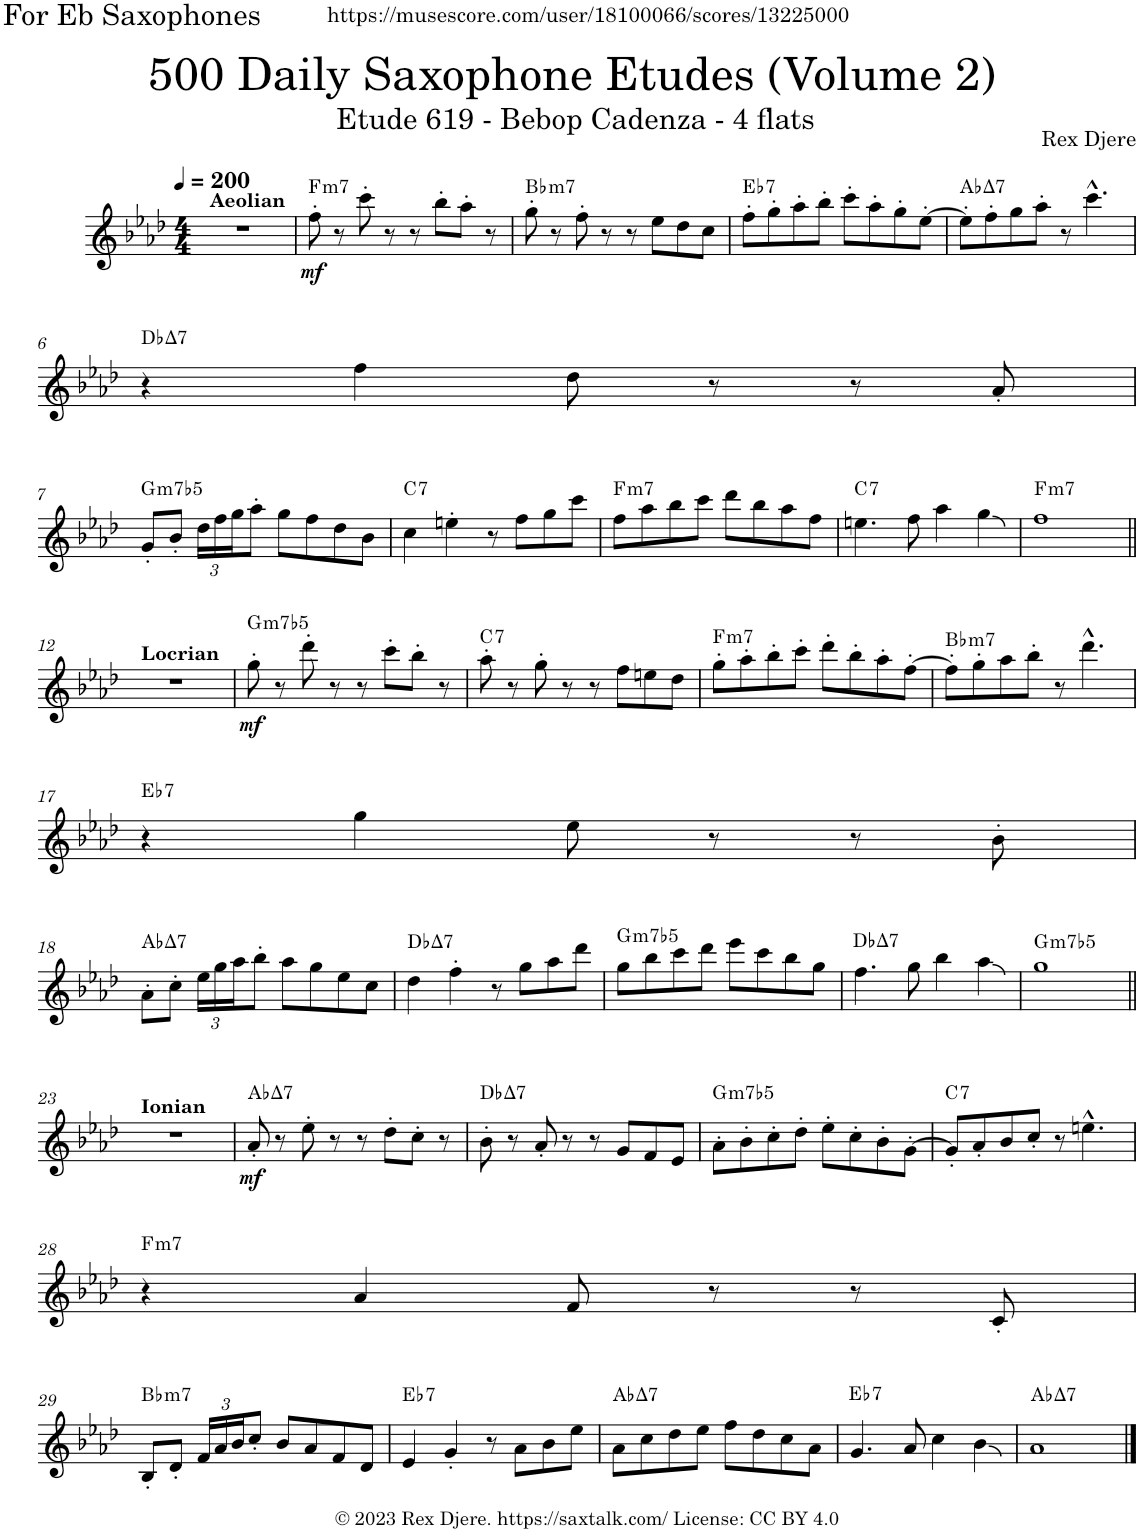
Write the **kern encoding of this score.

**kern	**dynam	**harte
*part1	*part1	*part1
*staff1	*staff1	*
*I"Alto Saxophone	*	*
*I'A. Sax.	*	*
*clefG2	*	*
*Trd5c9	*	*
*k[b-e-a-d-]	*	*
*M4/4	*	*
*MM200	*	*
=1	=1	=1
!LO:TX:a:B:t=Aeolian	!	!
1r	.	.
=2	=2	=2
!	!LO:DY:b	!LO:H:kt=m7
8ff'\	mf	F:min7
8r	.	.
8ccc'\	.	.
8r	.	.
8r	.	.
8bb-'\L	.	.
8aa-'\J	.	.
8r	.	.
=3	=3	=3
!	!	!LO:H:kt=m7
8gg'\	.	Bb:min7
8r	.	.
8ff'\	.	.
8r	.	.
8r	.	.
8ee-\L	.	.
8dd-\	.	.
8cc\J	.	.
=4	=4	=4
!	!	!LO:H:kt=7
8ff'\L	.	Eb:7
8gg'\	.	.
8aa-'\	.	.
8bb-'\J	.	.
8ccc'\L	.	.
8aa-'\	.	.
8gg'\	.	.
[8ee-'\J	.	.
=5	=5	=5
!	!	!LO:H:kt=7
8ee-'\L]	.	Ab:maj7
8ff'\	.	.
8gg\	.	.
8aa-'\J	.	.
8r	.	.
4.ccc^^\	.	.
!!LO:LB:g=z
=6	=6	=6
!	!	!LO:H:kt=7
4r	.	Db:maj7
4ff\	.	.
8dd-\	.	.
8r	.	.
8r	.	.
8a-'/	.	.
!!LO:LB:g=z
=7	=7	=7
!	!	!LO:H:kt=m7b5
8g'/L	.	G:hdim7
8b-'/J	.	.
*Xbrackettup	*	*
24dd-\LL	.	.
24ff\	.	.
24gg\J	.	.
8aa-'\J	.	.
8gg\L	.	.
8ff\	.	.
8dd-\	.	.
8b-\J	.	.
=8	=8	=8
!	!	!LO:H:kt=7
4cc\	.	C:7
4een'\	.	.
8r	.	.
8ff\L	.	.
8gg\	.	.
8ccc\J	.	.
=9	=9	=9
!	!	!LO:H:kt=m7
8ff\L	.	F:min7
8aa-\	.	.
8bb-\	.	.
8ccc\J	.	.
8ddd-\L	.	.
8bb-\	.	.
8aa-\	.	.
8ff\J	.	.
=10	=10	=10
!	!	!LO:H:kt=7
4.een\	.	C:7
8ff\	.	.
4aa-\	.	.
4gg\	.	.
=11	=11	=11
!	!	!LO:H:kt=m7
1ff	.	F:min7
!!LO:LB:g=z
=12||	=12||	=12||
!LO:TX:a:B:t=Locrian	!	!
1r	.	.
=13	=13	=13
!	!LO:DY:b	!LO:H:kt=m7b5
8gg'\	mf	G:hdim7
8r	.	.
8ddd-'\	.	.
8r	.	.
8r	.	.
8ccc'\L	.	.
8bb-'\J	.	.
8r	.	.
=14	=14	=14
!	!	!LO:H:kt=7
8aa-'\	.	C:7
8r	.	.
8gg'\	.	.
8r	.	.
8r	.	.
8ff\L	.	.
8een\	.	.
8dd-\J	.	.
=15	=15	=15
!	!	!LO:H:kt=m7
8gg'\L	.	F:min7
8aa-'\	.	.
8bb-'\	.	.
8ccc'\J	.	.
8ddd-'\L	.	.
8bb-'\	.	.
8aa-'\	.	.
[8ff'\J	.	.
=16	=16	=16
!	!	!LO:H:kt=m7
8ff'\L]	.	Bb:min7
8gg'\	.	.
8aa-\	.	.
8bb-'\J	.	.
8r	.	.
4.ddd-^^\	.	.
!!LO:LB:g=z
=17	=17	=17
!	!	!LO:H:kt=7
4r	.	Eb:7
4gg\	.	.
8ee-\	.	.
8r	.	.
8r	.	.
8b-'\	.	.
!!LO:LB:g=z
=18	=18	=18
!	!	!LO:H:kt=7
8a-'\L	.	Ab:maj7
8cc'\J	.	.
24ee-\LL	.	.
24gg\	.	.
24aa-\J	.	.
8bb-'\J	.	.
8aa-\L	.	.
8gg\	.	.
8ee-\	.	.
8cc\J	.	.
=19	=19	=19
!	!	!LO:H:kt=7
4dd-\	.	Db:maj7
4ff'\	.	.
8r	.	.
8gg\L	.	.
8aa-\	.	.
8ddd-\J	.	.
=20	=20	=20
!	!	!LO:H:kt=m7b5
8gg\L	.	G:hdim7
8bb-\	.	.
8ccc\	.	.
8ddd-\J	.	.
8eee-\L	.	.
8ccc\	.	.
8bb-\	.	.
8gg\J	.	.
=21	=21	=21
!	!	!LO:H:kt=7
4.ff\	.	Db:maj7
8gg\	.	.
4bb-\	.	.
4aa-\	.	.
=22	=22	=22
!	!	!LO:H:kt=m7b5
1gg	.	G:hdim7
!!LO:LB:g=z
=23||	=23||	=23||
!LO:TX:a:B:t=Ionian	!	!
1r	.	.
=24	=24	=24
!	!LO:DY:b	!LO:H:kt=7
8a-'/	mf	Ab:maj7
8r	.	.
8ee-'\	.	.
8r	.	.
8r	.	.
8dd-'\L	.	.
8cc'\J	.	.
8r	.	.
=25	=25	=25
!	!	!LO:H:kt=7
8b-'\	.	Db:maj7
8r	.	.
8a-'/	.	.
8r	.	.
8r	.	.
8g/L	.	.
8f/	.	.
8e-/J	.	.
=26	=26	=26
!	!	!LO:H:kt=m7b5
8a-'\L	.	G:hdim7
8b-'\	.	.
8cc'\	.	.
8dd-'\J	.	.
8ee-'\L	.	.
8cc'\	.	.
8b-'\	.	.
[8g'\J	.	.
=27	=27	=27
!	!	!LO:H:kt=7
8g'/L]	.	C:7
8a-'/	.	.
8b-/	.	.
8cc'/J	.	.
8r	.	.
4.een^^\	.	.
!!LO:LB:g=z
=28	=28	=28
!	!	!LO:H:kt=m7
4r	.	F:min7
4a-/	.	.
8f/	.	.
8r	.	.
8r	.	.
8c'/	.	.
!!LO:LB:g=z
=29	=29	=29
!	!	!LO:H:kt=m7
8B-'/L	.	Bb:min7
8d-'/J	.	.
24f/LL	.	.
24a-/	.	.
24b-/J	.	.
8cc'/J	.	.
8b-/L	.	.
8a-/	.	.
8f/	.	.
8d-/J	.	.
=30	=30	=30
!	!	!LO:H:kt=7
4e-/	.	Eb:7
4g'/	.	.
8r	.	.
8a-\L	.	.
8b-\	.	.
8ee-\J	.	.
=31	=31	=31
!	!	!LO:H:kt=7
8a-\L	.	Ab:maj7
8cc\	.	.
8dd-\	.	.
8ee-\J	.	.
8ff\L	.	.
8dd-\	.	.
8cc\	.	.
8a-\J	.	.
=32	=32	=32
!	!	!LO:H:kt=7
4.g/	.	Eb:7
8a-/	.	.
4cc\	.	.
4b-\	.	.
=33	=33	=33
!	!	!LO:H:kt=7
1a-	.	Ab:maj7
==	==	==
*-	*-	*-
